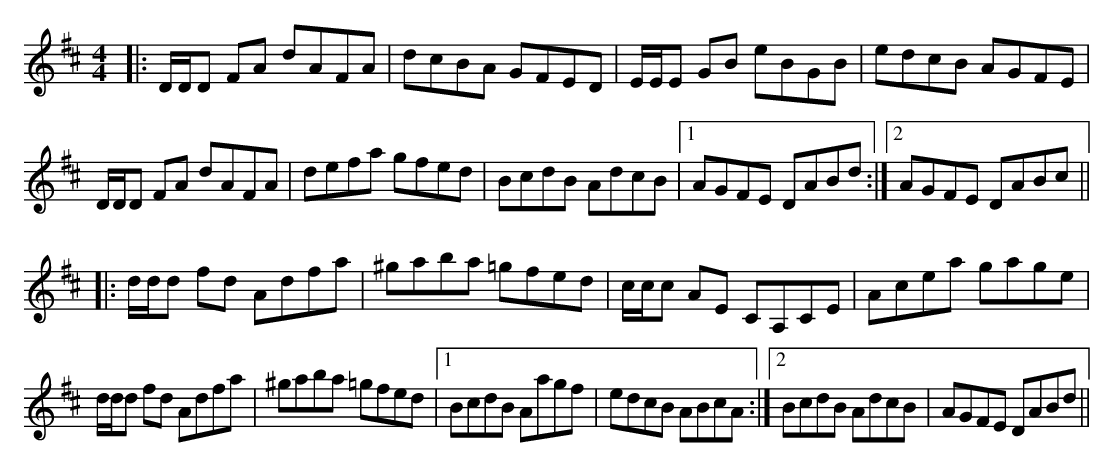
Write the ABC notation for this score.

X:1
M:4/4
K:D
|:D/D/D FA dAFA|dcBA GFED|E/E/E GB eBGB|edcB AGFE|
D/D/D FA dAFA|defa gfed|BcdB AdcB|1 AGFE DABd:|2 AGFE DABc||
|:d/d/d fd Adfa|^gaba =gfed|c/c/c AE CA,CE|Acea gage|
d/d/d fd Adfa|^gaba =gfed|1 BcdB Aagf|edcB ABcA:|2 BcdB AdcB|AGFE DABd||
